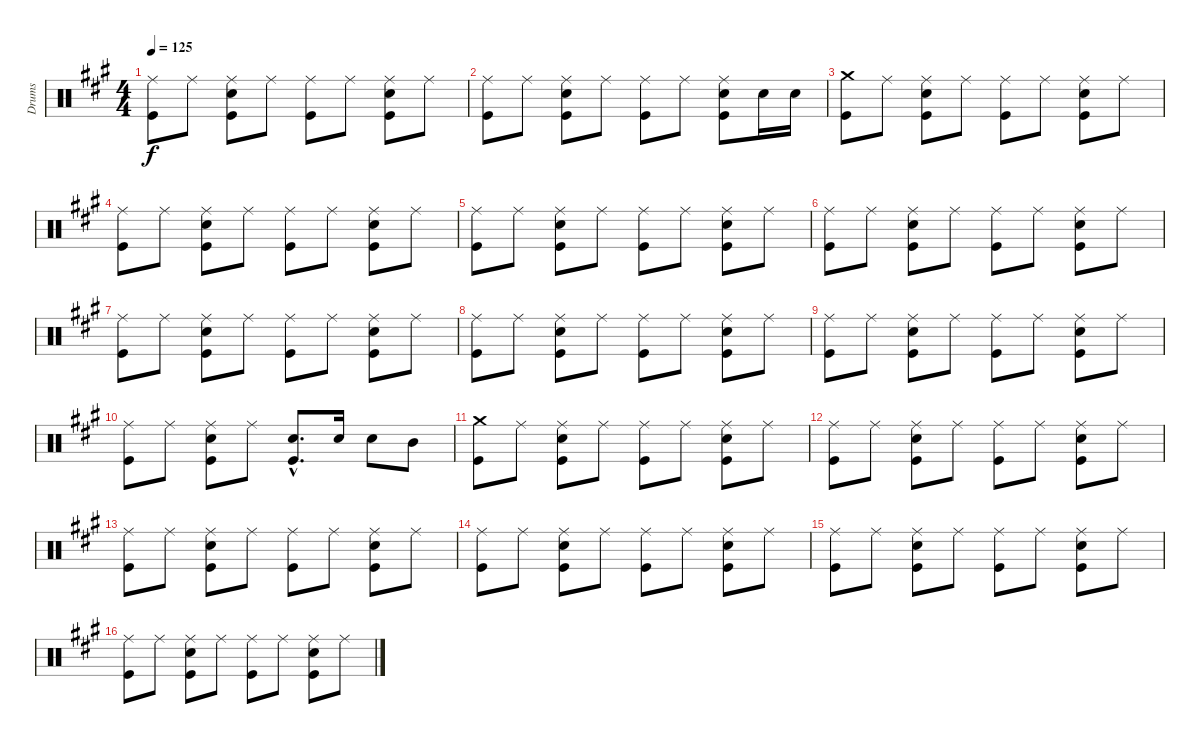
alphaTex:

\track ("Drums" "Drums") {instrument percussion}
\staff {score}
\articulation defaults
\ts (4 4)
\tempo 125
\clef neutral
\ks a
("Ride (middle)" "Kick (hit)").8{dy f} "Ride (middle)".8 ("Ride (middle)" "Snare (hit) 2" "Kick (hit)").8 "Ride (middle)".8 ("Ride (middle)" "Kick (hit)").8 "Ride (middle)".8 ("Ride (middle)" "Snare (hit) 2" "Kick (hit)").8 "Ride (middle)".8 |
("Ride (middle)" "Kick (hit)").8 "Ride (middle)".8 ("Ride (middle)" "Snare (hit) 2" "Kick (hit)").8 "Ride (middle)".8 ("Ride (middle)" "Kick (hit)").8 "Ride (middle)".8 ("Ride (middle)" "Snare (hit) 2" "Kick (hit)").8 "Snare (hit) 2".16 "Snare (hit) 2".16 |
("Crash medium (hit)" "Kick (hit)").8 "Ride (middle)".8 ("Ride (middle)" "Snare (hit) 2" "Kick (hit)").8 "Ride (middle)".8 ("Ride (middle)" "Kick (hit)").8 "Ride (middle)".8 ("Ride (middle)" "Snare (hit) 2" "Kick (hit)").8 "Ride (middle)".8 |
("Ride (middle)" "Kick (hit)").8 "Ride (middle)".8 ("Ride (middle)" "Snare (hit) 2" "Kick (hit)").8 "Ride (middle)".8 ("Ride (middle)" "Kick (hit)").8 "Ride (middle)".8 ("Ride (middle)" "Snare (hit) 2" "Kick (hit)").8 "Ride (middle)".8 |
("Ride (middle)" "Kick (hit)").8 "Ride (middle)".8 ("Ride (middle)" "Snare (hit) 2" "Kick (hit)").8 "Ride (middle)".8 ("Ride (middle)" "Kick (hit)").8 "Ride (middle)".8 ("Ride (middle)" "Snare (hit) 2" "Kick (hit)").8 "Ride (middle)".8 |
("Ride (middle)" "Kick (hit)").8 "Ride (middle)".8 ("Ride (middle)" "Snare (hit) 2" "Kick (hit)").8 "Ride (middle)".8 ("Ride (middle)" "Kick (hit)").8 "Ride (middle)".8 ("Ride (middle)" "Snare (hit) 2" "Kick (hit)").8 "Ride (middle)".8 |
("Ride (middle)" "Kick (hit)").8 "Ride (middle)".8 ("Ride (middle)" "Snare (hit) 2" "Kick (hit)").8 "Ride (middle)".8 ("Ride (middle)" "Kick (hit)").8 "Ride (middle)".8 ("Ride (middle)" "Snare (hit) 2" "Kick (hit)").8 "Ride (middle)".8 |
("Ride (middle)" "Kick (hit)").8 "Ride (middle)".8 ("Ride (middle)" "Snare (hit) 2" "Kick (hit)").8 "Ride (middle)".8 ("Ride (middle)" "Kick (hit)").8 "Ride (middle)".8 ("Ride (middle)" "Snare (hit) 2" "Kick (hit)").8 "Ride (middle)".8 |
("Ride (middle)" "Kick (hit)").8 "Ride (middle)".8 ("Ride (middle)" "Snare (hit) 2" "Kick (hit)").8 "Ride (middle)".8 ("Ride (middle)" "Kick (hit)").8 "Ride (middle)".8 ("Ride (middle)" "Snare (hit) 2" "Kick (hit)").8 "Ride (middle)".8 |
("Ride (middle)" "Kick (hit)").8 "Ride (middle)".8 ("Ride (middle)" "Snare (hit) 2" "Kick (hit)").8 "Ride (middle)".8 ("Snare (hit) 2"{hac} "Kick (hit)"{hac}).8{d} "Snare (hit) 2".16 "Snare (hit) 2".8 "Mid Tom (hit)".8 |
("Crash medium (hit)" "Kick (hit)").8 "Ride (middle)".8 ("Ride (middle)" "Snare (hit) 2" "Kick (hit)").8 "Ride (middle)".8 ("Ride (middle)" "Kick (hit)").8 "Ride (middle)".8 ("Ride (middle)" "Snare (hit) 2" "Kick (hit)").8 "Ride (middle)".8 |
("Ride (middle)" "Kick (hit)").8 "Ride (middle)".8 ("Ride (middle)" "Snare (hit) 2" "Kick (hit)").8 "Ride (middle)".8 ("Ride (middle)" "Kick (hit)").8 "Ride (middle)".8 ("Ride (middle)" "Snare (hit) 2" "Kick (hit)").8 "Ride (middle)".8 |
("Ride (middle)" "Kick (hit)").8 "Ride (middle)".8 ("Ride (middle)" "Snare (hit) 2" "Kick (hit)").8 "Ride (middle)".8 ("Ride (middle)" "Kick (hit)").8 "Ride (middle)".8 ("Ride (middle)" "Snare (hit) 2" "Kick (hit)").8 "Ride (middle)".8 |
("Ride (middle)" "Kick (hit)").8 "Ride (middle)".8 ("Ride (middle)" "Snare (hit) 2" "Kick (hit)").8 "Ride (middle)".8 ("Ride (middle)" "Kick (hit)").8 "Ride (middle)".8 ("Ride (middle)" "Snare (hit) 2" "Kick (hit)").8 "Ride (middle)".8 |
("Ride (middle)" "Kick (hit)").8 "Ride (middle)".8 ("Ride (middle)" "Snare (hit) 2" "Kick (hit)").8 "Ride (middle)".8 ("Ride (middle)" "Kick (hit)").8 "Ride (middle)".8 ("Ride (middle)" "Snare (hit) 2" "Kick (hit)").8 "Ride (middle)".8 |
("Ride (middle)" "Kick (hit)").8 "Ride (middle)".8 ("Ride (middle)" "Snare (hit) 2" "Kick (hit)").8 "Ride (middle)".8 ("Ride (middle)" "Kick (hit)").8 "Ride (middle)".8 ("Ride (middle)" "Snare (hit) 2" "Kick (hit)").8 "Ride (middle)".8
